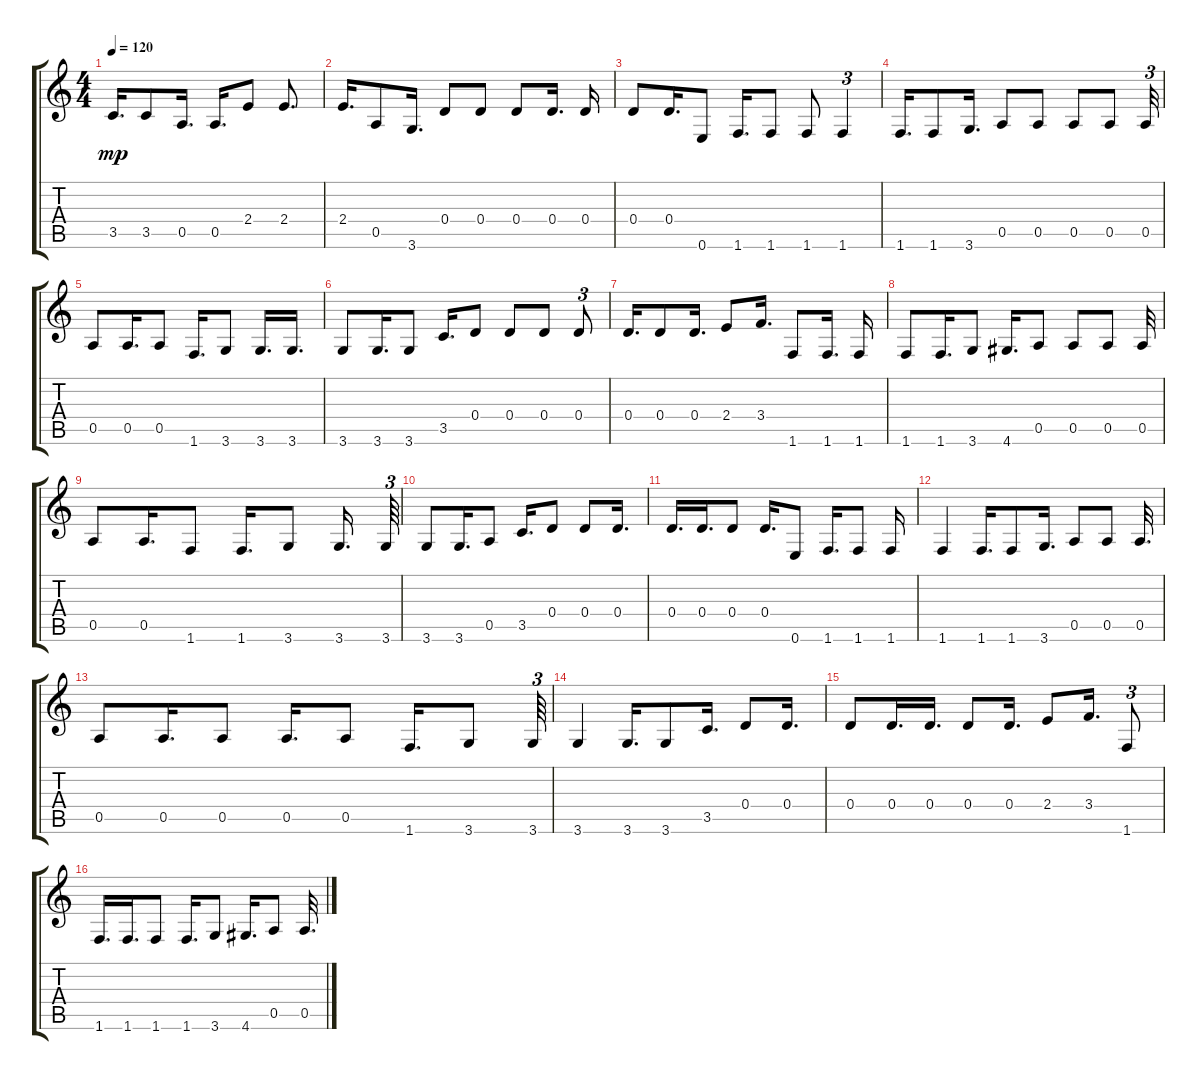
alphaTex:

\track "" {instrument electricbasspick}
\staff {score tabs}
\tuning (E4 B3 G3 D3 A2 E2) {hide}
\ts (4 4)
\tempo 120
\clef g2
\ks c
3.5.16{d dy mp} 3.5.8 0.5.16{d} 0.5.16{d} 2.4.8 2.4.8{d} |
2.4.16{d} 0.5.8 3.6.16{d} 0.4.8 0.4.8 0.4.8 0.4.16{d} 0.4.16 |
0.4.8 0.4.16{d} 0.6.8 1.6.16{d} 1.6.8 1.6.8 1.6.4{tu (3 2)} |
1.6.16{d} 1.6.8 3.6.16{d} 0.5.8 0.5.8 0.5.8 0.5.8 0.5.32{tu (3 2)} |
0.5.8 0.5.16{d} 0.5.8 1.6.16{d} 3.6.8 3.6.16{d} 3.6.16{d} |
3.6.8 3.6.16{d} 3.6.8 3.5.16{d} 0.4.8 0.4.8 0.4.8 0.4.8{tu (3 2)} |
0.4.16{d} 0.4.8 0.4.16{d} 2.4.8 3.4.16{d} 1.6.8 1.6.16{d} 1.6.16 |
1.6.8 1.6.16{d} 3.6.8 4.6.16{d} 0.5.8 0.5.8 0.5.8 0.5.32 |
0.5.8 0.5.16{d} 1.6.8 1.6.16{d} 3.6.8 3.6.16{d} 3.6.64{tu (3 2)} |
3.6.8 3.6.16{d} 0.5.8 3.5.16{d} 0.4.8 0.4.8 0.4.16{d} |
0.4.16{d} 0.4.16{d} 0.4.8 0.4.16{d} 0.6.8 1.6.16{d} 1.6.8 1.6.16 |
1.6.4 1.6.16{d} 1.6.8 3.6.16{d} 0.5.8 0.5.8 0.5.32{d} |
0.5.8 0.5.16{d} 0.5.8 0.5.16{d} 0.5.8 1.6.16{d} 3.6.8 3.6.64{tu (3 2)} |
3.6.4 3.6.16{d} 3.6.8 3.5.16{d} 0.4.8 0.4.16{d} |
0.4.8 0.4.16{d} 0.4.16{d} 0.4.8 0.4.16{d} 2.4.8 3.4.16{d} 1.6.8{tu (3 2)} |
1.6.16{d} 1.6.16{d} 1.6.8 1.6.16{d} 3.6.8 4.6.16{d} 0.5.8 0.5.32{d}
